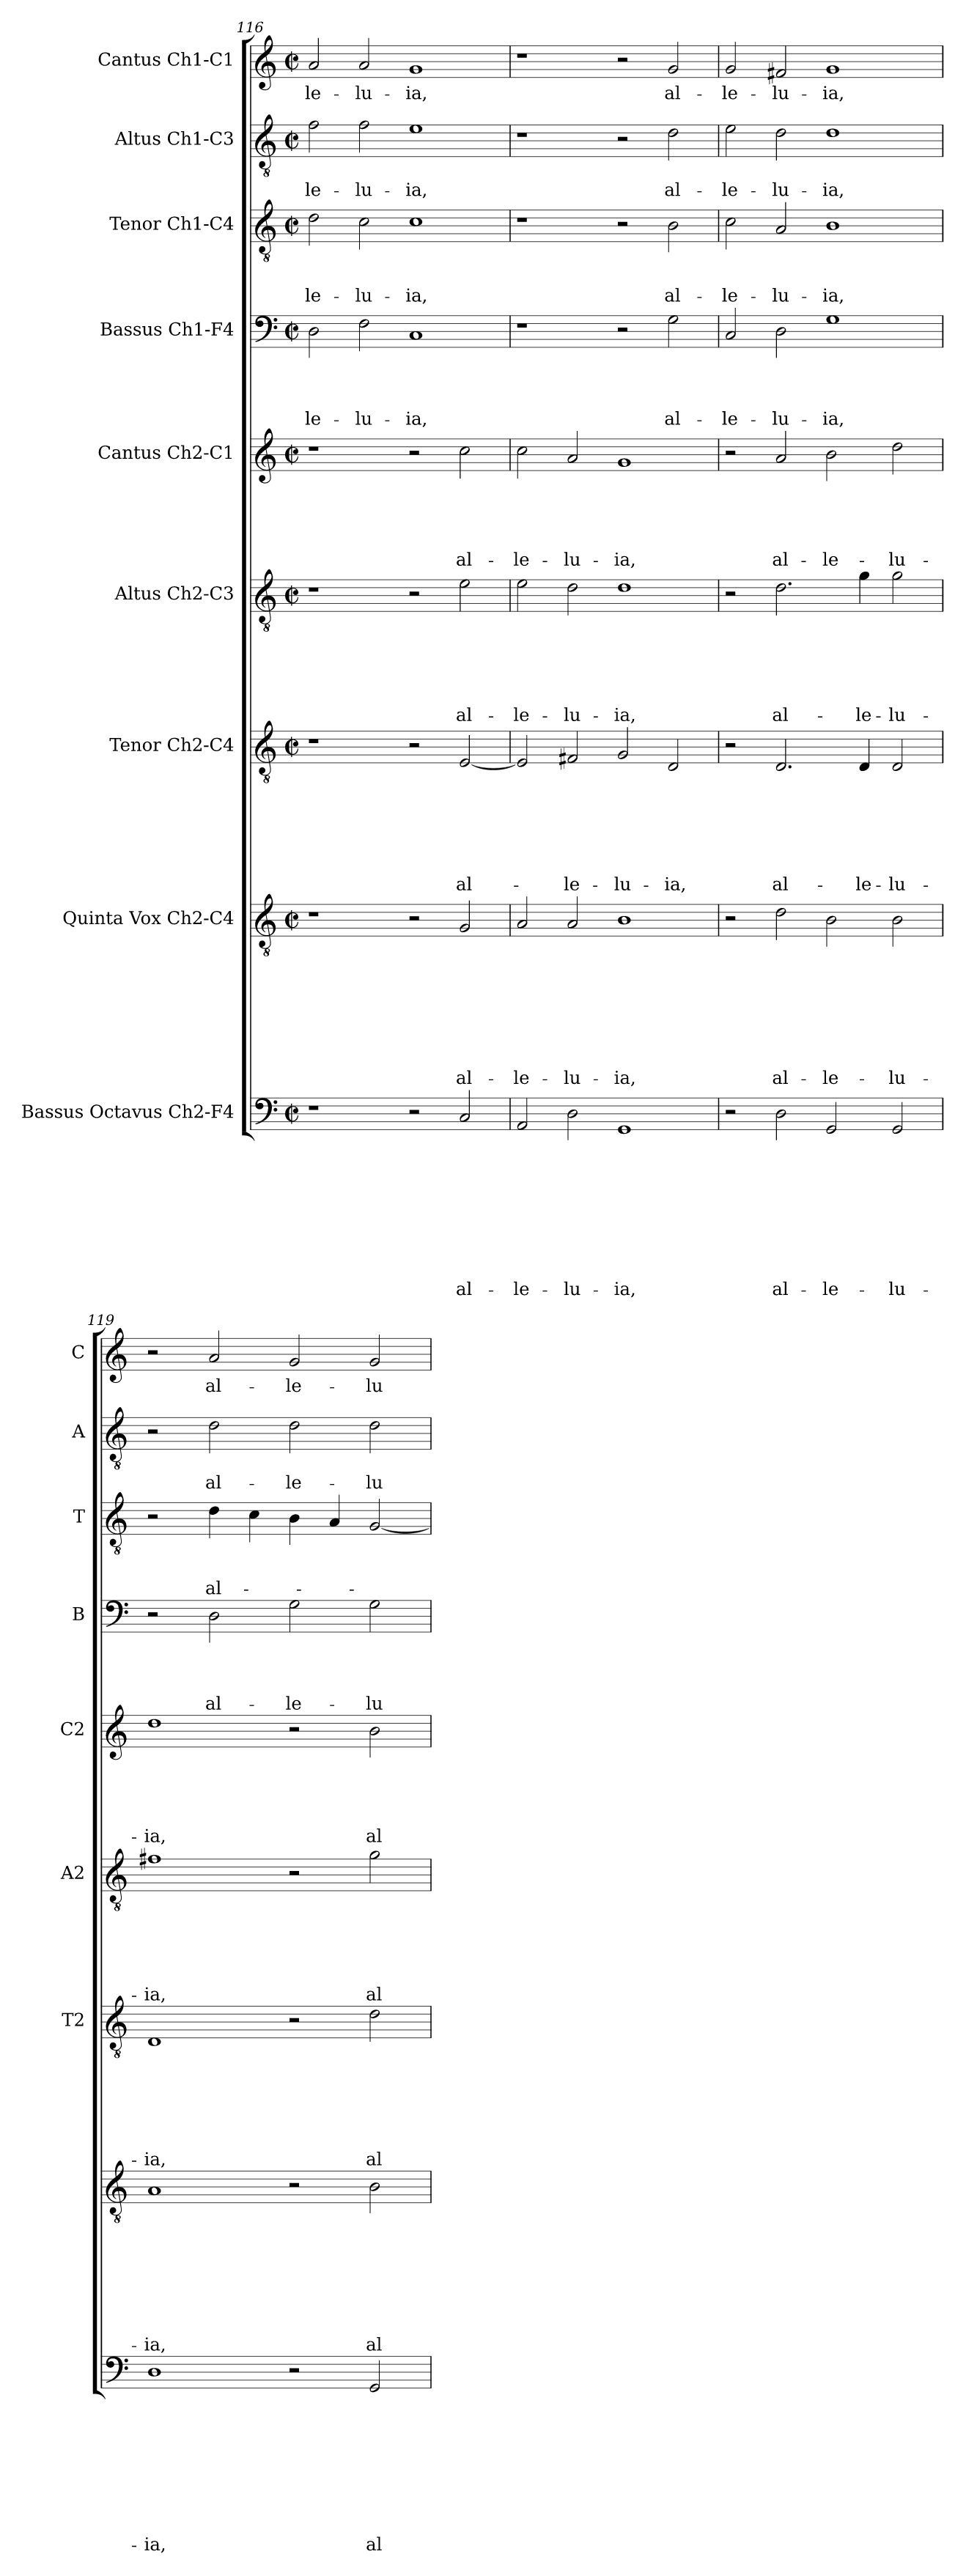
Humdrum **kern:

**kern	**text	**text	**text	**text	**text	**text	**text	**text	**text	**kern	**text	**text	**text	**text	**text	**text	**text	**text	**kern	**text	**text	**text	**text	**text	**text	**text	**kern	**text	**text	**text	**text	**text	**text	**kern	**text	**text	**text	**text	**text	**kern	**text	**text	**text	**text	**kern	**text	**text	**text	**kern	**text	**text	**kern	**text
*part9	*part9	*part9	*part9	*part9	*part9	*part9	*part9	*part9	*part9	*part8	*part8	*part8	*part8	*part8	*part8	*part8	*part8	*part8	*part7	*part7	*part7	*part7	*part7	*part7	*part7	*part7	*part6	*part6	*part6	*part6	*part6	*part6	*part6	*part5	*part5	*part5	*part5	*part5	*part5	*part4	*part4	*part4	*part4	*part4	*part3	*part3	*part3	*part3	*part2	*part2	*part2	*part1	*part1
*staff9	*staff9	*staff9	*staff9	*staff9	*staff9	*staff9	*staff9	*staff9	*staff9	*staff8	*staff8	*staff8	*staff8	*staff8	*staff8	*staff8	*staff8	*staff8	*staff7	*staff7	*staff7	*staff7	*staff7	*staff7	*staff7	*staff7	*staff6	*staff6	*staff6	*staff6	*staff6	*staff6	*staff6	*staff5	*staff5	*staff5	*staff5	*staff5	*staff5	*staff4	*staff4	*staff4	*staff4	*staff4	*staff3	*staff3	*staff3	*staff3	*staff2	*staff2	*staff2	*staff1	*staff1
*I"Bassus Octavus Ch2-F4	*	*	*	*	*	*	*	*	*	*I"Quinta Vox Ch2-C4	*	*	*	*	*	*	*	*	*I"Tenor Ch2-C4	*	*	*	*	*	*	*	*I"Altus Ch2-C3	*	*	*	*	*	*	*I"Cantus Ch2-C1	*	*	*	*	*	*I"Bassus Ch1-F4	*	*	*	*	*I"Tenor Ch1-C4	*	*	*	*I"Altus Ch1-C3	*	*	*I"Cantus Ch1-C1	*
*	*	*	*	*	*	*	*	*	*	*	*	*	*	*	*	*	*	*	*I'T2	*	*	*	*	*	*	*	*I'A2	*	*	*	*	*	*	*I'C2	*	*	*	*	*	*I'B	*	*	*	*	*I'T	*	*	*	*I'A	*	*	*I'C	*
*clefF4	*	*	*	*	*	*	*	*	*	*clefGv2	*	*	*	*	*	*	*	*	*clefGv2	*	*	*	*	*	*	*	*clefGv2	*	*	*	*	*	*	*clefG2	*	*	*	*	*	*clefF4	*	*	*	*	*clefGv2	*	*	*	*clefGv2	*	*	*clefG2	*
*k[]	*	*	*	*	*	*	*	*	*	*k[]	*	*	*	*	*	*	*	*	*k[]	*	*	*	*	*	*	*	*k[]	*	*	*	*	*	*	*k[]	*	*	*	*	*	*k[]	*	*	*	*	*k[]	*	*	*	*k[]	*	*	*k[]	*
*C:	*	*	*	*	*	*	*	*	*	*C:	*	*	*	*	*	*	*	*	*C:	*	*	*	*	*	*	*	*C:	*	*	*	*	*	*	*C:	*	*	*	*	*	*C:	*	*	*	*	*C:	*	*	*	*C:	*	*	*C:	*
*M2/2	*	*	*	*	*	*	*	*	*	*M2/2	*	*	*	*	*	*	*	*	*M2/2	*	*	*	*	*	*	*	*M2/2	*	*	*	*	*	*	*M2/2	*	*	*	*	*	*M2/2	*	*	*	*	*M2/2	*	*	*	*M2/2	*	*	*M2/2	*
*met(c|)	*	*	*	*	*	*	*	*	*	*met(c|)	*	*	*	*	*	*	*	*	*met(c|)	*	*	*	*	*	*	*	*met(c|)	*	*	*	*	*	*	*met(c|)	*	*	*	*	*	*met(c|)	*	*	*	*	*met(c|)	*	*	*	*met(c|)	*	*	*met(c|)	*
=116	=116	=116	=116	=116	=116	=116	=116	=116	=116	=116	=116	=116	=116	=116	=116	=116	=116	=116	=116	=116	=116	=116	=116	=116	=116	=116	=116	=116	=116	=116	=116	=116	=116	=116	=116	=116	=116	=116	=116	=116	=116	=116	=116	=116	=116	=116	=116	=116	=116	=116	=116	=116	=116
!	!	!	!	!	!	!	!	!	!	!	!	!	!	!	!	!	!	!	!	!	!	!	!	!	!	!	!	!	!	!	!	!	!	!	!	!	!	!	!	!	!	!	!	!LO:LY:b	!	!	!	!LO:LY:b	!	!	!LO:LY:b	!	!LO:LY:b
1r	.	.	.	.	.	.	.	.	.	1r	.	.	.	.	.	.	.	.	1r	.	.	.	.	.	.	.	1r	.	.	.	.	.	.	1r	.	.	.	.	.	2D\	.	.	.	-le-	2d\	.	.	-le-	2f\	.	-le-	2a/	-le-
!	!	!	!	!	!	!	!	!	!	!	!	!	!	!	!	!	!	!	!	!	!	!	!	!	!	!	!	!	!	!	!	!	!	!	!	!	!	!	!	!	!	!	!	!LO:LY:b	!	!	!	!LO:LY:b	!	!	!LO:LY:b	!	!LO:LY:b
.	.	.	.	.	.	.	.	.	.	.	.	.	.	.	.	.	.	.	.	.	.	.	.	.	.	.	.	.	.	.	.	.	.	.	.	.	.	.	.	2F\	.	.	.	-lu-	2c\	.	.	-lu-	2f\	.	-lu-	2a/	-lu-
!	!	!	!	!	!	!	!	!	!	!	!	!	!	!	!	!	!	!	!	!	!	!	!	!	!	!	!	!	!	!	!	!	!	!	!	!	!	!	!	!	!	!	!	!LO:LY:b	!	!	!	!LO:LY:b	!	!	!LO:LY:b	!	!LO:LY:b
2r	.	.	.	.	.	.	.	.	.	2r	.	.	.	.	.	.	.	.	2r	.	.	.	.	.	.	.	2r	.	.	.	.	.	.	2r	.	.	.	.	.	1C	.	.	.	-ia,	1c	.	.	-ia,	1e	.	-ia,	1g	-ia,
!	!	!	!	!	!	!	!	!	!LO:LY:b	!	!	!	!	!	!	!	!	!LO:LY:b	!	!	!	!	!	!	!	!LO:LY:b	!	!	!	!	!	!	!LO:LY:b	!	!	!	!	!	!LO:LY:b	!	!	!	!	!	!	!	!	!	!	!	!	!	!
2C/	.	.	.	.	.	.	.	.	al-	2G/	.	.	.	.	.	.	.	al-	[2E/	.	.	.	.	.	.	al-	2e\	.	.	.	.	.	al-	2cc\	.	.	.	.	al-	.	.	.	.	.	.	.	.	.	.	.	.	.	.
=117	=117	=117	=117	=117	=117	=117	=117	=117	=117	=117	=117	=117	=117	=117	=117	=117	=117	=117	=117	=117	=117	=117	=117	=117	=117	=117	=117	=117	=117	=117	=117	=117	=117	=117	=117	=117	=117	=117	=117	=117	=117	=117	=117	=117	=117	=117	=117	=117	=117	=117	=117	=117	=117
!	!	!	!	!	!	!	!	!	!LO:LY:b	!	!	!	!	!	!	!	!	!LO:LY:b	!	!	!	!	!	!	!	!	!	!	!	!	!	!	!LO:LY:b	!	!	!	!	!	!LO:LY:b	!	!	!	!	!	!	!	!	!	!	!	!	!	!
2AA/	.	.	.	.	.	.	.	.	-le-	2A/	.	.	.	.	.	.	.	-le-	2E/]	.	.	.	.	.	.	.	2e\	.	.	.	.	.	-le-	2cc\	.	.	.	.	-le-	1r	.	.	.	.	1r	.	.	.	1r	.	.	1r	.
!	!	!	!	!	!	!	!	!	!LO:LY:b	!	!	!	!	!	!	!	!	!LO:LY:b	!	!	!	!	!	!	!	!LO:LY:b	!	!	!	!	!	!	!LO:LY:b	!	!	!	!	!	!LO:LY:b	!	!	!	!	!	!	!	!	!	!	!	!	!	!
2D\	.	.	.	.	.	.	.	.	-lu-	2A/	.	.	.	.	.	.	.	-lu-	2F#X/	.	.	.	.	.	.	-le-	2d\	.	.	.	.	.	-lu-	2a/	.	.	.	.	-lu-	.	.	.	.	.	.	.	.	.	.	.	.	.	.
!	!	!	!	!	!	!	!	!	!LO:LY:b	!	!	!	!	!	!	!	!	!LO:LY:b	!	!	!	!	!	!	!	!LO:LY:b	!	!	!	!	!	!	!LO:LY:b	!	!	!	!	!	!LO:LY:b	!	!	!	!	!	!	!	!	!	!	!	!	!	!
1GG	.	.	.	.	.	.	.	.	-ia,	1B	.	.	.	.	.	.	.	-ia,	2G/	.	.	.	.	.	.	-lu-	1d	.	.	.	.	.	-ia,	1g	.	.	.	.	-ia,	2r	.	.	.	.	2r	.	.	.	2r	.	.	2r	.
!	!	!	!	!	!	!	!	!	!	!	!	!	!	!	!	!	!	!	!	!	!	!	!	!	!	!LO:LY:b	!	!	!	!	!	!	!	!	!	!	!	!	!	!	!	!	!	!LO:LY:b	!	!	!	!LO:LY:b	!	!	!LO:LY:b	!	!LO:LY:b
.	.	.	.	.	.	.	.	.	.	.	.	.	.	.	.	.	.	.	2D/	.	.	.	.	.	.	-ia,	.	.	.	.	.	.	.	.	.	.	.	.	.	2G\	.	.	.	al-	2B\	.	.	al-	2d\	.	al-	2g/	al-
=118	=118	=118	=118	=118	=118	=118	=118	=118	=118	=118	=118	=118	=118	=118	=118	=118	=118	=118	=118	=118	=118	=118	=118	=118	=118	=118	=118	=118	=118	=118	=118	=118	=118	=118	=118	=118	=118	=118	=118	=118	=118	=118	=118	=118	=118	=118	=118	=118	=118	=118	=118	=118	=118
!	!	!	!	!	!	!	!	!	!	!	!	!	!	!	!	!	!	!	!	!	!	!	!	!	!	!	!	!	!	!	!	!	!	!	!	!	!	!	!	!	!	!	!	!LO:LY:b	!	!	!	!LO:LY:b	!	!	!LO:LY:b	!	!LO:LY:b
2r	.	.	.	.	.	.	.	.	.	2r	.	.	.	.	.	.	.	.	2r	.	.	.	.	.	.	.	2r	.	.	.	.	.	.	2r	.	.	.	.	.	2C/	.	.	.	-le-	2c\	.	.	-le-	2e\	.	-le-	2g/	-le-
!	!	!	!	!	!	!	!	!	!LO:LY:b	!	!	!	!	!	!	!	!	!LO:LY:b	!	!	!	!	!	!	!	!LO:LY:b	!	!	!	!	!	!	!LO:LY:b	!	!	!	!	!	!LO:LY:b	!	!	!	!	!LO:LY:b	!	!	!	!LO:LY:b	!	!	!LO:LY:b	!	!LO:LY:b
2D\	.	.	.	.	.	.	.	.	al-	2d\	.	.	.	.	.	.	.	al-	2.D/	.	.	.	.	.	.	al-	2.d\	.	.	.	.	.	al-	2a/	.	.	.	.	al-	2D\	.	.	.	-lu-	2A/	.	.	-lu-	2d\	.	-lu-	2f#X/	-lu-
!	!	!	!	!	!	!	!	!	!LO:LY:b	!	!	!	!	!	!	!	!	!LO:LY:b	!	!	!	!	!	!	!	!	!	!	!	!	!	!	!	!	!	!	!	!	!LO:LY:b	!	!	!	!	!LO:LY:b	!	!	!	!LO:LY:b	!	!	!LO:LY:b	!	!LO:LY:b
2GG/	.	.	.	.	.	.	.	.	-le-	2B\	.	.	.	.	.	.	.	-le-	.	.	.	.	.	.	.	.	.	.	.	.	.	.	.	2b\	.	.	.	.	-le-	1G	.	.	.	-ia,	1B	.	.	-ia,	1d	.	-ia,	1g	-ia,
!	!	!	!	!	!	!	!	!	!	!	!	!	!	!	!	!	!	!	!	!	!	!	!	!	!	!LO:LY:b	!	!	!	!	!	!	!LO:LY:b	!	!	!	!	!	!	!	!	!	!	!	!	!	!	!	!	!	!	!	!
.	.	.	.	.	.	.	.	.	.	.	.	.	.	.	.	.	.	.	4D/	.	.	.	.	.	.	-le-	4g\	.	.	.	.	.	-le-	.	.	.	.	.	.	.	.	.	.	.	.	.	.	.	.	.	.	.	.
!	!	!	!	!	!	!	!	!	!LO:LY:b	!	!	!	!	!	!	!	!	!LO:LY:b	!	!	!	!	!	!	!	!LO:LY:b	!	!	!	!	!	!	!LO:LY:b	!	!	!	!	!	!LO:LY:b	!	!	!	!	!	!	!	!	!	!	!	!	!	!
2GG/	.	.	.	.	.	.	.	.	-lu-	2B\	.	.	.	.	.	.	.	-lu-	2D/	.	.	.	.	.	.	-lu-	2g\	.	.	.	.	.	-lu-	2dd\	.	.	.	.	-lu-	.	.	.	.	.	.	.	.	.	.	.	.	.	.
=119	=119	=119	=119	=119	=119	=119	=119	=119	=119	=119	=119	=119	=119	=119	=119	=119	=119	=119	=119	=119	=119	=119	=119	=119	=119	=119	=119	=119	=119	=119	=119	=119	=119	=119	=119	=119	=119	=119	=119	=119	=119	=119	=119	=119	=119	=119	=119	=119	=119	=119	=119	=119	=119
!	!	!	!	!	!	!	!	!	!LO:LY:b	!	!	!	!	!	!	!	!	!LO:LY:b	!	!	!	!	!	!	!	!LO:LY:b	!	!	!	!	!	!	!LO:LY:b	!	!	!	!	!	!LO:LY:b	!	!	!	!	!	!	!	!	!	!	!	!	!	!
1D	.	.	.	.	.	.	.	.	-ia,	1A	.	.	.	.	.	.	.	-ia,	1D	.	.	.	.	.	.	-ia,	1f#X	.	.	.	.	.	-ia,	1dd	.	.	.	.	-ia,	2r	.	.	.	.	2r	.	.	.	2r	.	.	2r	.
!	!	!	!	!	!	!	!	!	!	!	!	!	!	!	!	!	!	!	!	!	!	!	!	!	!	!	!	!	!	!	!	!	!	!	!	!	!	!	!	!	!	!	!	!LO:LY:b	!	!	!	!LO:LY:b	!	!	!LO:LY:b	!	!LO:LY:b
.	.	.	.	.	.	.	.	.	.	.	.	.	.	.	.	.	.	.	.	.	.	.	.	.	.	.	.	.	.	.	.	.	.	.	.	.	.	.	.	2D\	.	.	.	al-	4d\	.	.	al-	2d\	.	al-	2a/	al-
.	.	.	.	.	.	.	.	.	.	.	.	.	.	.	.	.	.	.	.	.	.	.	.	.	.	.	.	.	.	.	.	.	.	.	.	.	.	.	.	.	.	.	.	.	4c\	.	.	.	.	.	.	.	.
!	!	!	!	!	!	!	!	!	!	!	!	!	!	!	!	!	!	!	!	!	!	!	!	!	!	!	!	!	!	!	!	!	!	!	!	!	!	!	!	!	!	!	!	!LO:LY:b	!	!	!	!	!	!	!LO:LY:b	!	!LO:LY:b
2r	.	.	.	.	.	.	.	.	.	2r	.	.	.	.	.	.	.	.	2r	.	.	.	.	.	.	.	2r	.	.	.	.	.	.	2r	.	.	.	.	.	2G\	.	.	.	-le-	4B\	.	.	.	2d\	.	-le-	2g/	-le-
.	.	.	.	.	.	.	.	.	.	.	.	.	.	.	.	.	.	.	.	.	.	.	.	.	.	.	.	.	.	.	.	.	.	.	.	.	.	.	.	.	.	.	.	.	4A/	.	.	.	.	.	.	.	.
!	!	!	!	!	!	!	!	!	!LO:LY:b	!	!	!	!	!	!	!	!	!LO:LY:b	!	!	!	!	!	!	!	!LO:LY:b	!	!	!	!	!	!	!LO:LY:b	!	!	!	!	!	!LO:LY:b	!	!	!	!	!LO:LY:b	!	!	!	!	!	!	!LO:LY:b	!	!LO:LY:b
2GG/	.	.	.	.	.	.	.	.	al-	2B\	.	.	.	.	.	.	.	al-	2d\	.	.	.	.	.	.	al-	2g\	.	.	.	.	.	al-	2b\	.	.	.	.	al-	2G\	.	.	.	-lu-	[2G/	.	.	.	2d\	.	-lu-	2g/	-lu-
=	=	=	=	=	=	=	=	=	=	=	=	=	=	=	=	=	=	=	=	=	=	=	=	=	=	=	=	=	=	=	=	=	=	=	=	=	=	=	=	=	=	=	=	=	=	=	=	=	=	=	=	=	=
*-	*-	*-	*-	*-	*-	*-	*-	*-	*-	*-	*-	*-	*-	*-	*-	*-	*-	*-	*-	*-	*-	*-	*-	*-	*-	*-	*-	*-	*-	*-	*-	*-	*-	*-	*-	*-	*-	*-	*-	*-	*-	*-	*-	*-	*-	*-	*-	*-	*-	*-	*-	*-	*-
